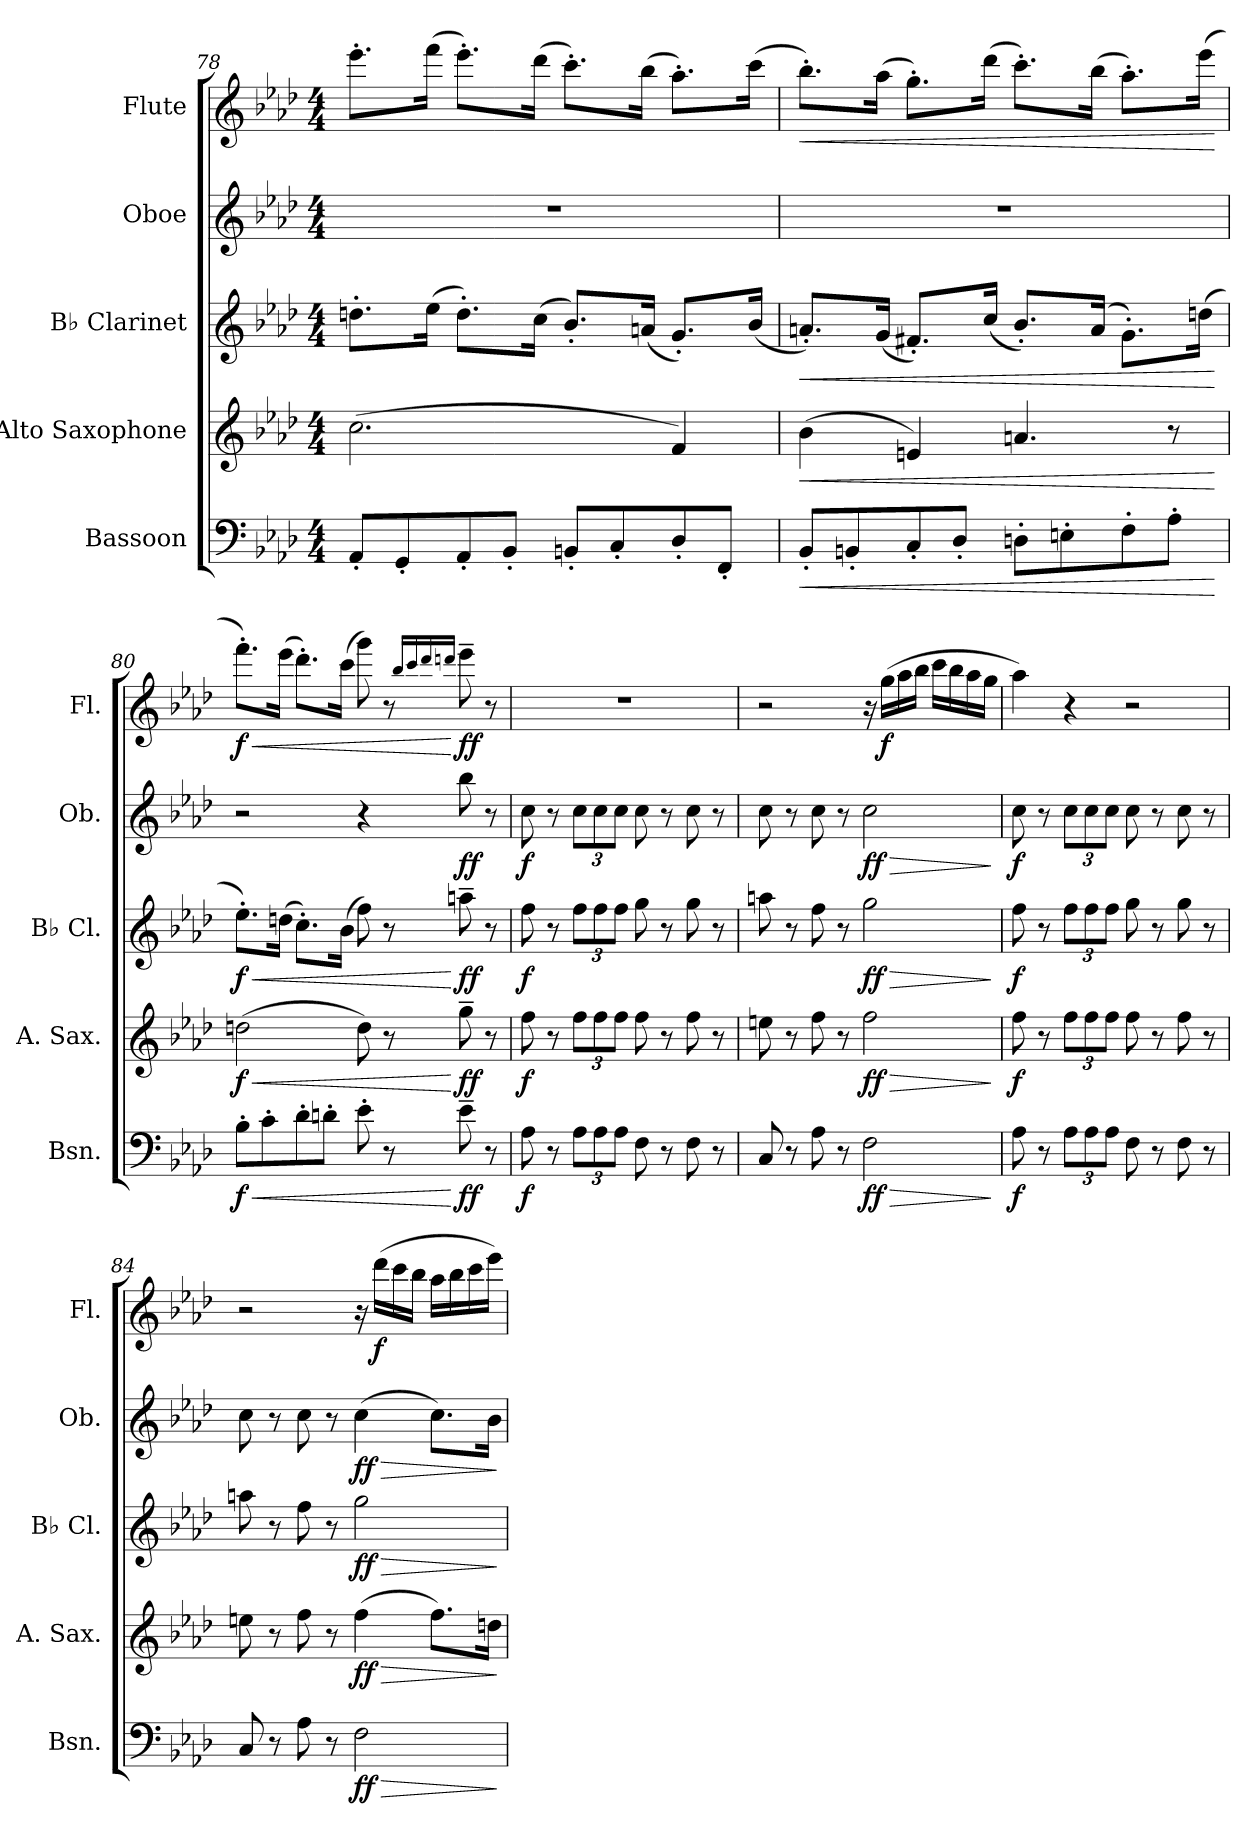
**kern	**dynam	**kern	**dynam	**kern	**dynam	**kern	**dynam	**kern	**dynam
*part5	*part5	*part4	*part4	*part3	*part3	*part2	*part2	*part1	*part1
*staff5	*staff5	*staff4	*staff4	*staff3	*staff3	*staff2	*staff2	*staff1	*staff1
*I"Bassoon	*	*I"Alto Saxophone	*	*I"B♭ Clarinet	*	*I"Oboe	*	*I"Flute	*
*I'Bsn.	*	*I'A. Sax.	*	*I'B♭ Cl.	*	*I'Ob.	*	*I'Fl.	*
*clefF4	*	*clefG2	*	*clefG2	*	*clefG2	*	*clefG2	*
*	*	*ITrd5c9	*	*ITrd1c2	*	*	*	*	*
*k[b-e-a-d-]	*	*k[b-e-a-d-g-c-f-]	*	*k[b-e-a-d-g-c-]	*	*k[b-e-a-d-]	*	*k[b-e-a-d-]	*
*M4/4	*	*M4/4	*	*M4/4	*	*M4/4	*	*M4/4	*
=78	=78	=78	=78	=78	=78	=78	=78	=78	=78
8AA-'/L	.	(>2.e-\	.	8.ccn'\L	.	1r	.	8.eee-'\L	.
8GG'/	.	.	.	.	.	.	.	.	.
.	.	.	.	(>16dd-\Jk	.	.	.	(>16fff\Jk	.
8AA-'/	.	.	.	8.cc'\L)	.	.	.	8.eee-'\L)	.
8BB-'/J	.	.	.	.	.	.	.	.	.
.	.	.	.	(>16b-\Jk	.	.	.	(>16ddd-\Jk	.
8BBn'/L	.	.	.	8.a-'/L)	.	.	.	8.ccc'\L)	.
8C'/	.	.	.	.	.	.	.	.	.
.	.	.	.	(<16gn/Jk	.	.	.	(>16bb-\Jk	.
8D-'/	.	4A-/)	.	8.f'/L)	.	.	.	8.aa-'\L)	.
8FF'/J	.	.	.	.	.	.	.	.	.
.	.	.	.	(<16a-/Jk	.	.	.	(>16ccc\Jk	.
!!LO:PB:g=z
=79	=79	=79	=79	=79	=79	=79	=79	=79	=79
!	!LO:HP:b	!	!LO:HP:b	!	!LO:HP:b	!	!	!	!LO:HP:b
8BB-'/L	<	(>4d-\	<	8.gn'/L)	<	1r	.	8.bb-'\L)	<
8BBn'/	.	.	.	.	.	.	.	.	.
.	.	.	.	(<16f/Jk	.	.	.	(>16aa-\Jk	.
8C'/	.	4Gn/)	.	8.en'/L)	.	.	.	8.gg'\L)	.
8D-'/J	.	.	.	.	.	.	.	.	.
.	.	.	.	(<16b-/Jk	.	.	.	(>16ddd-\Jk	.
8Dn'\L	.	4.cn/	.	8.a-'/L)	.	.	.	8.ccc'\L)	.
8En'\	.	.	.	.	.	.	.	.	.
.	.	.	.	(>16g/Jk	.	.	.	(>16bb-\Jk	.
8F'\	.	.	.	8.f'\L)	.	.	.	8.aa-'\L)	.
8A-'\J	.	8r	.	.	.	.	.	.	.
.	.	.	.	(>16ccn\Jk	.	.	.	(>16eee-\Jk	.
.	[	.	[	.	[	.	.	.	[
=80	=80	=80	=80	=80	=80	=80	=80	=80	=80
!	!LO:HP:b	!	!LO:HP:b	!	!LO:HP:b	!	!	!	!LO:HP:b
!	!LO:DY:n=1:b	!	!LO:DY:n=1:b	!	!LO:DY:n=1:b	!	!	!	!LO:DY:n=1:b
8B-'\L	< f	(>2fn\	< f	8.dd-'\L)	< f	2r	.	8.fff'\L)	< f
8c'\	.	.	.	.	.	.	.	.	.
.	.	.	.	(>16ccn\Jk	.	.	.	(>16eee-\Jk	.
8d-'\	.	.	.	8.b-'\L)	.	.	.	8.ddd-'\L)	.
8dn'\J	.	.	.	.	.	.	.	.	.
.	.	.	.	(>16a-\Jk	.	.	.	(>16ccc\Jk	.
8e-'\	.	8f\)	.	8ee-\)	.	4r	.	8ggg\)	.
8r	.	8r	.	8r	.	.	.	8r	.
.	.	.	.	.	.	.	.	16qbb-/LL	.
.	.	.	.	.	.	.	.	16qccc/	.
.	.	.	.	.	.	.	.	16qddd-/	.
.	.	.	.	.	.	.	.	16qdddn/JJ	.
!	!LO:DY:n=2:b	!	!LO:DY:n=2:b	!	!LO:DY:n=2:b	!	!LO:DY:b	!	!LO:DY:n=2:b
8e-~\	[ ff	8b-~\	[ ff	8ggn~\	[ ff	8bb-\	ff	8eee-~\	[ ff
8r	.	8r	.	8r	.	8r	.	8r	.
=81	=81	=81	=81	=81	=81	=81	=81	=81	=81
!	!LO:DY:b	!	!LO:DY:b	!	!LO:DY:b	!	!LO:DY:b	!	!
8A-\	f	8a-\	f	8ee-\	f	8cc\	f	1r	.
8r	.	8r	.	8r	.	8r	.	.	.
*Xbrackettup	*	*Xbrackettup	*	*Xbrackettup	*	*Xbrackettup	*	*	*
12A-\L	.	12a-\L	.	12ee-\L	.	12cc\L	.	.	.
12A-\	.	12a-\	.	12ee-\	.	12cc\	.	.	.
12A-\J	.	12a-\J	.	12ee-\J	.	12cc\J	.	.	.
8F\	.	8a-\	.	8ff\	.	8cc\	.	.	.
8r	.	8r	.	8r	.	8r	.	.	.
8F\	.	8a-\	.	8ff\	.	8cc\	.	.	.
8r	.	8r	.	8r	.	8r	.	.	.
!!LO:LB:g=z
=82	=82	=82	=82	=82	=82	=82	=82	=82	=82
8C/	.	8gn\	.	8ggn\	.	8cc\	.	2r	.
8r	.	8r	.	8r	.	8r	.	.	.
8A-\	.	8a-\	.	8ee-\	.	8cc\	.	.	.
8r	.	8r	.	8r	.	8r	.	.	.
!	!LO:HP:b	!	!LO:HP:b	!	!LO:HP:b	!	!LO:HP:b	!	!
!	!LO:DY:n=1:b	!	!LO:DY:n=1:b	!	!LO:DY:n=1:b	!	!LO:DY:n=1:b	!	!
2F\	> ff	2a-\	> ff	2ff\	> ff	2cc\	> ff	16r	.
!	!	!	!	!	!	!	!	!	!LO:DY:b
.	.	.	.	.	.	.	.	(>16gg\LL	f
.	.	.	.	.	.	.	.	16aa-\	.
.	.	.	.	.	.	.	.	16bb-\JJ	.
.	.	.	.	.	.	.	.	16ccc\LL	.
.	.	.	.	.	.	.	.	16bb-\	.
.	.	.	.	.	.	.	.	16aa-\	.
.	.	.	.	.	.	.	.	16gg\JJ	.
.	]	.	]	.	]	.	]	.	.
=83	=83	=83	=83	=83	=83	=83	=83	=83	=83
!	!LO:DY:b	!	!LO:DY:b	!	!LO:DY:b	!	!LO:DY:b	!	!
8A-\	f	8a-\	f	8ee-\	f	8cc\	f	4aa-\)	.
8r	.	8r	.	8r	.	8r	.	.	.
12A-\L	.	12a-\L	.	12ee-\L	.	12cc\L	.	4r	.
12A-\	.	12a-\	.	12ee-\	.	12cc\	.	.	.
12A-\J	.	12a-\J	.	12ee-\J	.	12cc\J	.	.	.
8F\	.	8a-\	.	8ff\	.	8cc\	.	2r	.
8r	.	8r	.	8r	.	8r	.	.	.
8F\	.	8a-\	.	8ff\	.	8cc\	.	.	.
8r	.	8r	.	8r	.	8r	.	.	.
=84	=84	=84	=84	=84	=84	=84	=84	=84	=84
8C/	.	8gn\	.	8ggn\	.	8cc\	.	2r	.
8r	.	8r	.	8r	.	8r	.	.	.
8A-\	.	8a-\	.	8ee-\	.	8cc\	.	.	.
8r	.	8r	.	8r	.	8r	.	.	.
!	!LO:HP:b	!	!LO:HP:b	!	!LO:HP:b	!	!LO:HP:b	!	!
!	!LO:DY:n=1:b	!	!LO:DY:n=1:b	!	!LO:DY:n=1:b	!	!LO:DY:n=1:b	!	!
2F\	> ff	(>4a-\	> ff	2ff\	> ff	(>4cc\	> ff	16r	.
!	!	!	!	!	!	!	!	!	!LO:DY:b
.	.	.	.	.	.	.	.	(>16ddd-\LL	f
.	.	.	.	.	.	.	.	16ccc\	.
.	.	.	.	.	.	.	.	16bb-\JJ	.
.	.	8.a-\L)	.	.	.	8.cc\L)	.	16aa-\LL	.
.	.	.	.	.	.	.	.	16bb-\	.
.	.	.	.	.	.	.	.	16ccc\	.
.	.	16fn\Jk	.	.	.	16b-\Jk	.	16eee-\JJ)	.
.	]	.	]	.	]	.	]	.	.
=	=	=	=	=	=	=	=	=	=
*-	*-	*-	*-	*-	*-	*-	*-	*-	*-
